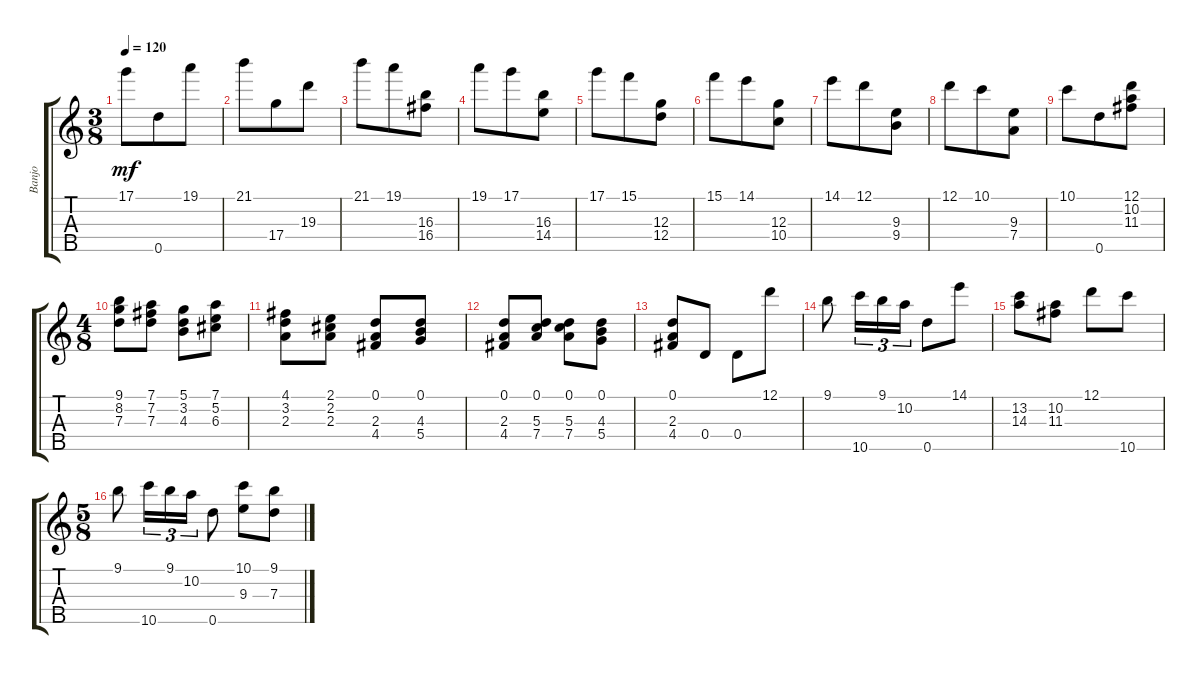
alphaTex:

\track ("Banjo" "Banjo") {instrument banjo}
\staff {score tabs}
\tuning (D4 B3 G3 D3 D4) {hide}
\displaytranspose 12
\ts (3 8)
\tempo 120
\clef g2
\ks c
17.1.8{dy mf} 0.5.8 19.1.8 |
21.1.8 17.4.8 19.3.8 |
21.1.8 19.1.8 (16.3 16.4).8 |
19.1.8 17.1.8 (16.3 14.4).8 |
17.1.8 15.1.8 (12.3 12.4).8 |
15.1.8 14.1.8 (12.3 10.4).8 |
14.1.8 12.1.8 (9.3 9.4).8 |
12.1.8 10.1.8 (9.3 7.4).8 |
10.1.8 0.5.8 (12.1 10.2 11.3).8 |
\ts (4 8)
(9.1 8.2 7.3).8 (7.1 7.2 7.3).8 (5.1 3.2 4.3).8 (7.1 5.2 6.3).8 |
(4.1 3.2 2.3).8 (2.1 2.2 2.3).8 (0.1 2.3 4.4).8 (0.1 4.3 5.4).8 |
(0.1 2.3 4.4).8 (0.1 5.3 7.4).8 (0.1 5.3 7.4).8 (0.1 4.3 5.4).8 |
(0.1 2.3 4.4).8 0.4.8 0.4.8 12.1.8 |
9.1.8 10.5.16{tu (3 2)} 9.1.16{tu (3 2)} 10.2.16{tu (3 2)} 0.5.8 14.1.8 |
(13.2 14.3).8 (10.2 11.3).8 12.1.8 10.5.8 |
\ts (5 8)
9.1.8 10.5.16{tu (3 2)} 9.1.16{tu (3 2)} 10.2.16{tu (3 2)} 0.5.8 (10.1 9.3).8 (9.1 7.3).8
